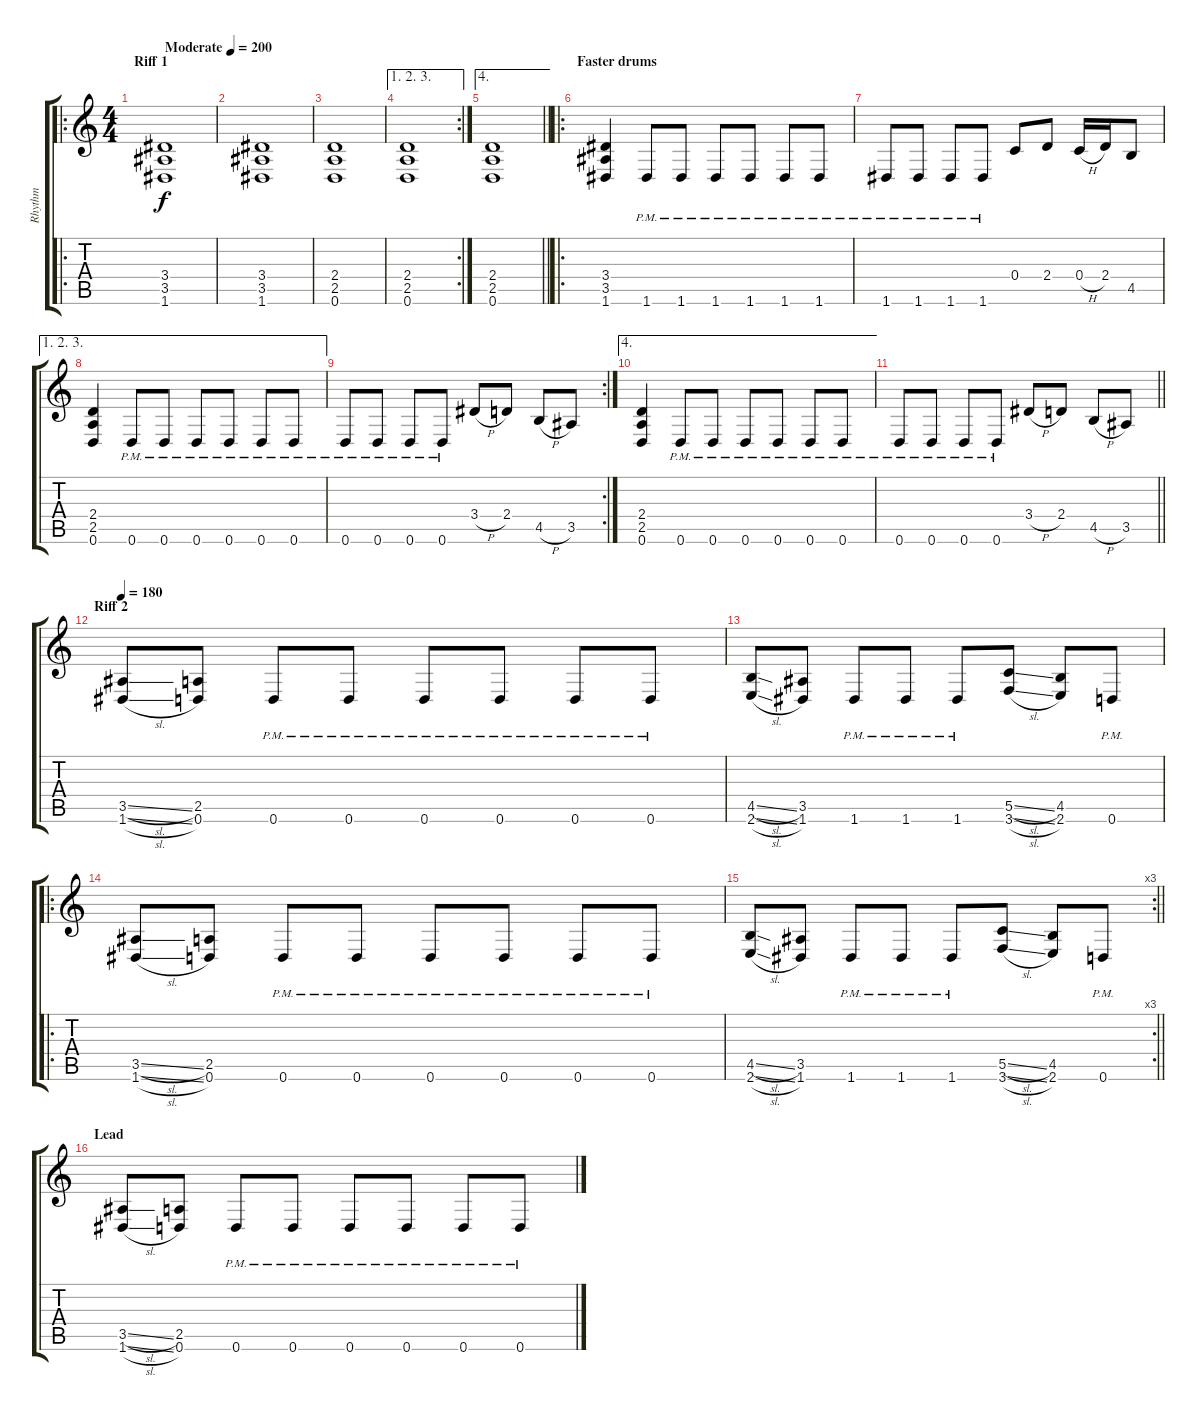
\track ("Rhythm" "Rhythm") {instrument distortionguitar}
\staff {score tabs}
\tuning (D4 A3 F3 C3 G2 D2) {hide}
\ro
\ts (4 4)
\section ("" "Riff 1")
\tempo (200 "Moderate")
\clef g2
\ks c
(3.4 3.5 1.6).1{dy f instrument distortionguitar} |
(3.4 3.5 1.6).1 |
(2.4 2.5 0.6).1 |
\ae (1 2 3)
\rc 2
(2.4 2.5 0.6).1 |
\ae 4
\barLineRight lightlight
(2.4 2.5 0.6).1 |
\ro
\section ("" "Faster drums")
(3.4 3.5 1.6).4 1.6{pm}.8 1.6{pm}.8 1.6{pm}.8 1.6{pm}.8 1.6{pm}.8 1.6{pm}.8 |
1.6{pm}.8 1.6{pm}.8 1.6{pm}.8 1.6{pm}.8 0.4.8 2.4.8 0.4{h}.16 2.4.16 4.5.8 |
\ae (1 2 3)
(2.4 2.5 0.6).4 0.6{pm}.8 0.6{pm}.8 0.6{pm}.8 0.6{pm}.8 0.6{pm}.8 0.6{pm}.8 |
\rc 2
0.6{pm}.8 0.6{pm}.8 0.6{pm}.8 0.6{pm}.8 3.4{h}.8 2.4.8 4.5{h}.8 3.5.8 |
\ae 4
(2.4 2.5 0.6).4 0.6{pm}.8 0.6{pm}.8 0.6{pm}.8 0.6{pm}.8 0.6{pm}.8 0.6{pm}.8 |
\barLineRight lightlight
0.6{pm}.8 0.6{pm}.8 0.6{pm}.8 0.6{pm}.8 3.4{h}.8 2.4.8 4.5{h}.8 3.5.8 |
\section ("" "Riff 2")
\tempo 180
(3.5{sl} 1.6{sl}).8 (2.5 0.6).8 0.6{pm}.8 0.6{pm}.8 0.6{pm}.8 0.6{pm}.8 0.6{pm}.8 0.6{pm}.8 |
(4.5{sl} 2.6{sl}).8 (3.5 1.6).8 1.6{pm}.8 1.6{pm}.8 1.6{pm}.8 (5.5{sl} 3.6{sl}).8 (4.5 2.6).8 0.6{pm}.8 |
\ro
(3.5{sl} 1.6{sl}).8 (2.5 0.6).8 0.6{pm}.8 0.6{pm}.8 0.6{pm}.8 0.6{pm}.8 0.6{pm}.8 0.6{pm}.8 |
\rc 3
\barLineRight lightlight
(4.5{sl} 2.6{sl}).8 (3.5 1.6).8 1.6{pm}.8 1.6{pm}.8 1.6{pm}.8 (5.5{sl} 3.6{sl}).8 (4.5 2.6).8 0.6{pm}.8 |
\section ("" "Lead")
(3.5{sl} 1.6{sl}).8 (2.5 0.6).8 0.6{pm}.8 0.6{pm}.8 0.6{pm}.8 0.6{pm}.8 0.6{pm}.8 0.6{pm}.8
